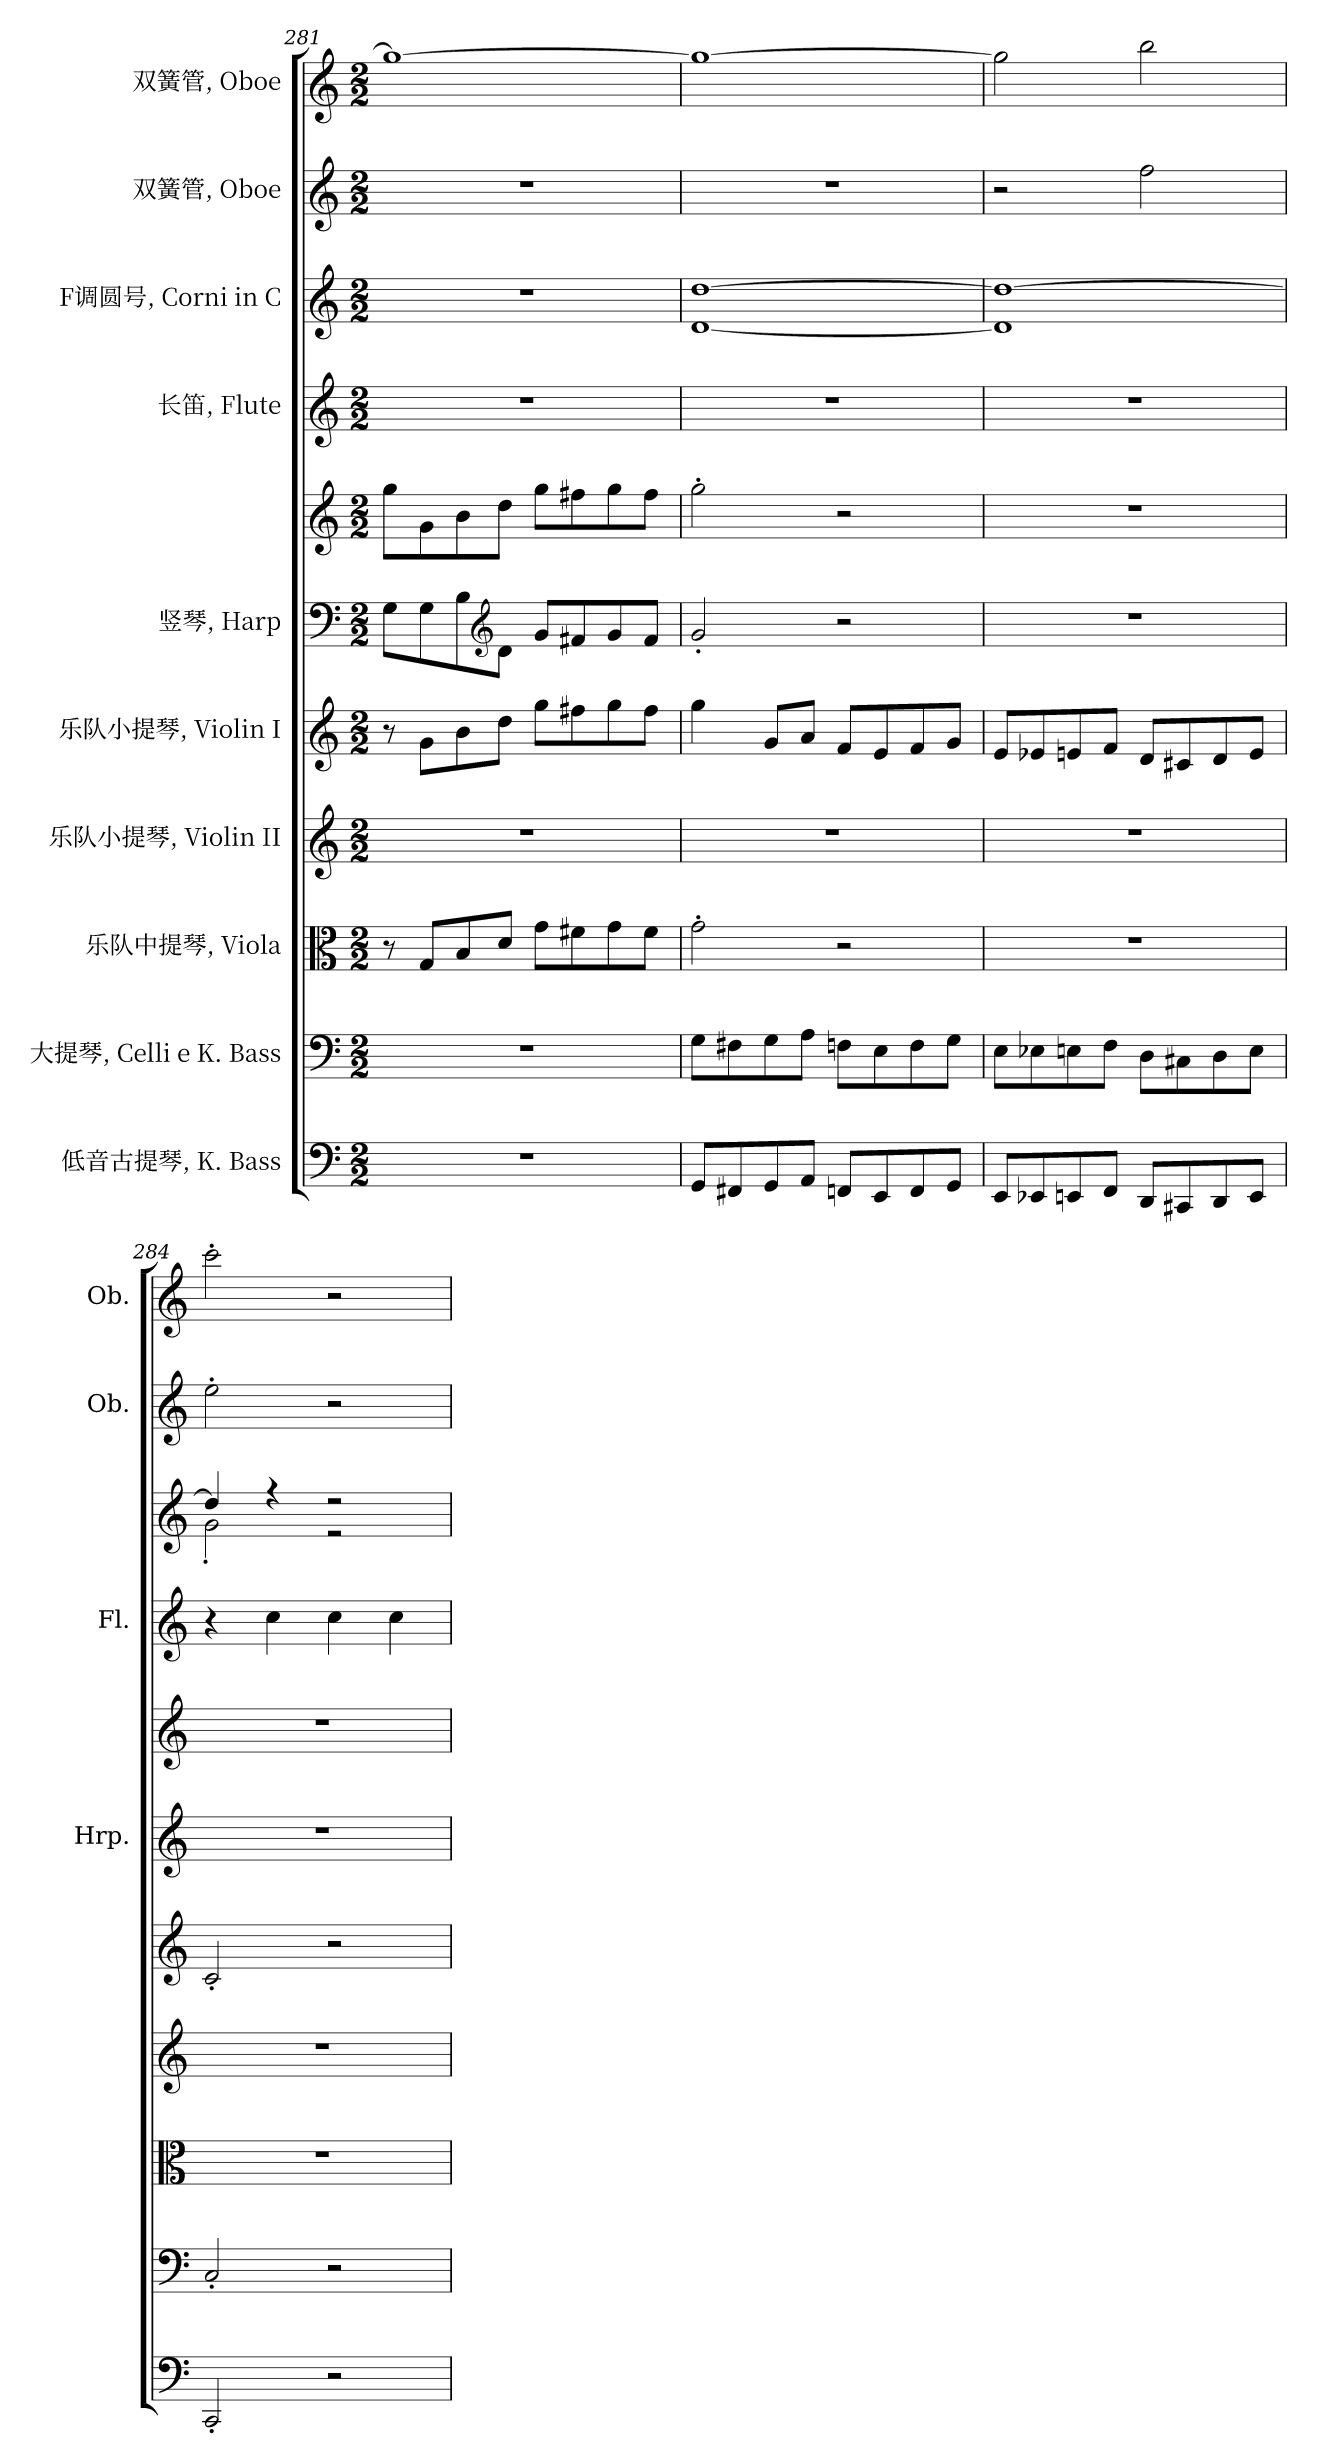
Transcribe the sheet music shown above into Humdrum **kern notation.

**kern	**kern	**kern	**kern	**kern	**kern	**kern	**kern	**kern	**kern	**kern
*part10	*part9	*part8	*part7	*part6	*part5	*part5	*part4	*part3	*part2	*part1
*staff11	*staff10	*staff9	*staff8	*staff7	*staff6	*staff5	*staff4	*staff3	*staff2	*staff1
*I"低音古提琴, K. Bass	*I"大提琴, Celli e K. Bass	*I"乐队中提琴, Viola	*I"乐队小提琴, Violin II	*I"乐队小提琴, Violin I	*I"竖琴, Harp	*	*I"长笛, Flute	*I"F调圆号, Corni in C	*I"双簧管, Oboe	*I"双簧管, Oboe
*	*	*	*	*	*I'Hrp.	*	*I'Fl.	*	*I'Ob.	*I'Ob.
!!LO:PB:g=z
*clefF4	*clefF4	*clefC3	*clefG2	*clefG2	*clefF4	*clefG2	*clefG2	*clefG2	*clefG2	*clefG2
*	*	*	*	*	*	*	*	*ITrd4c7	*	*
*k[]	*k[]	*k[]	*k[]	*k[]	*k[]	*k[]	*k[]	*k[b-]	*k[]	*k[]
*M2/2	*M2/2	*M2/2	*M2/2	*M2/2	*M2/2	*M2/2	*M2/2	*M2/2	*M2/2	*M2/2
=281	=281	=281	=281	=281	=281	=281	=281	=281	=281	=281
1r	1r	8r	1r	8r	8G\L	8gg\L	1r	1r	1r	1gg_
.	.	8G/L	.	8g\L	8G\	8g\	.	.	.	.
.	.	8B/	.	8b\	8B\	8b\	.	.	.	.
*	*	*	*	*	*clefG2	*	*	*	*	*
.	.	8d/J	.	8dd\J	8d\J	8dd\J	.	.	.	.
.	.	8g\L	.	8gg\L	8g/L	8gg\L	.	.	.	.
.	.	8f#X\	.	8ff#X\	8f#X/	8ff#X\	.	.	.	.
.	.	8g\	.	8gg\	8g/	8gg\	.	.	.	.
.	.	8f#\J	.	8ff#\J	8f#/J	8ff#\J	.	.	.	.
=282	=282	=282	=282	=282	=282	=282	=282	=282	=282	=282
*	*	*	*	*	*	*	*	*^	*	*
8GG/L	8G\L	2g'\	1r	4gg\	2g'/	2gg'\	1r	[1g	[1G	1r	1gg_
8FF#X/	8F#X\	.	.	.	.	.	.	.	.	.	.
8GG/	8G\	.	.	8g/L	.	.	.	.	.	.	.
8AA/J	8A\J	.	.	8a/J	.	.	.	.	.	.	.
8FFn/L	8Fn\L	2r	.	8f/L	2r	2r	.	.	.	.	.
8EE/	8E\	.	.	8e/	.	.	.	.	.	.	.
8FF/	8F\	.	.	8f/	.	.	.	.	.	.	.
8GG/J	8G\J	.	.	8g/J	.	.	.	.	.	.	.
=283	=283	=283	=283	=283	=283	=283	=283	=283	=283	=283	=283
8EE/L	8E\L	1r	1r	8e/L	1r	1r	1r	1g_	1G]	2r	2gg\]
8EE-X/	8E-X\	.	.	8e-X/	.	.	.	.	.	.	.
8EEn/	8En\	.	.	8en/	.	.	.	.	.	.	.
8FF/J	8F\J	.	.	8f/J	.	.	.	.	.	.	.
8DD/L	8D\L	.	.	8d/L	.	.	.	.	.	2ff\	2bb\
8CC#X/	8C#X\	.	.	8c#X/	.	.	.	.	.	.	.
8DD/	8D\	.	.	8d/	.	.	.	.	.	.	.
8EE/J	8E\J	.	.	8e/J	.	.	.	.	.	.	.
=284	=284	=284	=284	=284	=284	=284	=284	=284	=284	=284	=284
2CC'/	2C'/	1r	1r	2c'/	1r	1r	4r	4g/]	2c'\	2ee'\	2ccc'\
.	.	.	.	.	.	.	4cc\	4r	.	.	.
2r	2r	.	.	2r	.	.	4cc\	2r	2r	2r	2r
.	.	.	.	.	.	.	4cc\	.	.	.	.
*	*	*	*	*	*	*	*	*v	*v	*	*
=	=	=	=	=	=	=	=	=	=	=
*-	*-	*-	*-	*-	*-	*-	*-	*-	*-	*-
